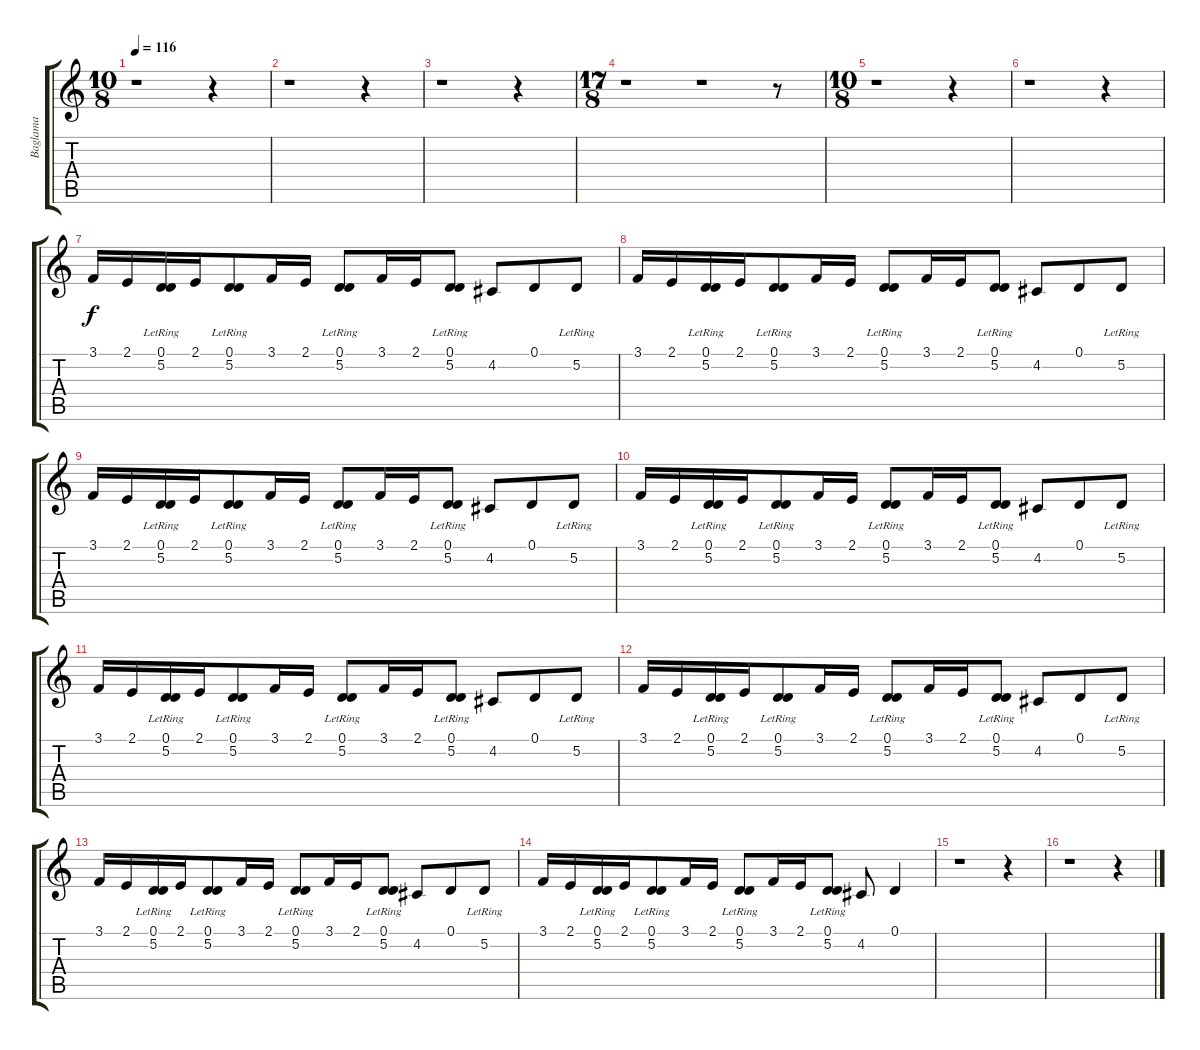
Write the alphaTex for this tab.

\track ("Baglama" "Baglama") {instrument koto}
\staff {score tabs}
\tuning (D4 A3 F3 C3 G2 D2) {hide}
\ts (10 8)
\tempo 116
\clef g2
\ks c
r.1{dy f} r.4 |
r.1 r.4 |
r.1 r.4 |
\ts (17 8)
r.1 r.1 r.8 |
\ts (10 8)
r.1 r.4 |
r.1 r.4 |
3.1.16 2.1.16 (0.1 5.2{lr}).16 2.1.16 (0.1 5.2{lr}).8 3.1.16 2.1.16 (0.1 5.2{lr}).8 3.1.16 2.1.16 (0.1 5.2{lr}).8 4.2.8 0.1.8 5.2{lr}.8 |
3.1.16 2.1.16 (0.1 5.2{lr}).16 2.1.16 (0.1 5.2{lr}).8 3.1.16 2.1.16 (0.1 5.2{lr}).8 3.1.16 2.1.16 (0.1 5.2{lr}).8 4.2.8 0.1.8 5.2{lr}.8 |
3.1.16 2.1.16 (0.1 5.2{lr}).16 2.1.16 (0.1 5.2{lr}).8 3.1.16 2.1.16 (0.1 5.2{lr}).8 3.1.16 2.1.16 (0.1 5.2{lr}).8 4.2.8 0.1.8 5.2{lr}.8 |
3.1.16 2.1.16 (0.1 5.2{lr}).16 2.1.16 (0.1 5.2{lr}).8 3.1.16 2.1.16 (0.1 5.2{lr}).8 3.1.16 2.1.16 (0.1 5.2{lr}).8 4.2.8 0.1.8 5.2{lr}.8 |
3.1.16 2.1.16 (0.1 5.2{lr}).16 2.1.16 (0.1 5.2{lr}).8 3.1.16 2.1.16 (0.1 5.2{lr}).8 3.1.16 2.1.16 (0.1 5.2{lr}).8 4.2.8 0.1.8 5.2{lr}.8 |
3.1.16 2.1.16 (0.1 5.2{lr}).16 2.1.16 (0.1 5.2{lr}).8 3.1.16 2.1.16 (0.1 5.2{lr}).8 3.1.16 2.1.16 (0.1 5.2{lr}).8 4.2.8 0.1.8 5.2{lr}.8 |
3.1.16 2.1.16 (0.1 5.2{lr}).16 2.1.16 (0.1 5.2{lr}).8 3.1.16 2.1.16 (0.1 5.2{lr}).8 3.1.16 2.1.16 (0.1 5.2{lr}).8 4.2.8 0.1.8 5.2{lr}.8 |
3.1.16 2.1.16 (0.1 5.2{lr}).16 2.1.16 (0.1 5.2{lr}).8 3.1.16 2.1.16 (0.1 5.2{lr}).8 3.1.16 2.1.16 (0.1 5.2{lr}).8 4.2.8 0.1.4 |
r.1 r.4 |
r.1 r.4
